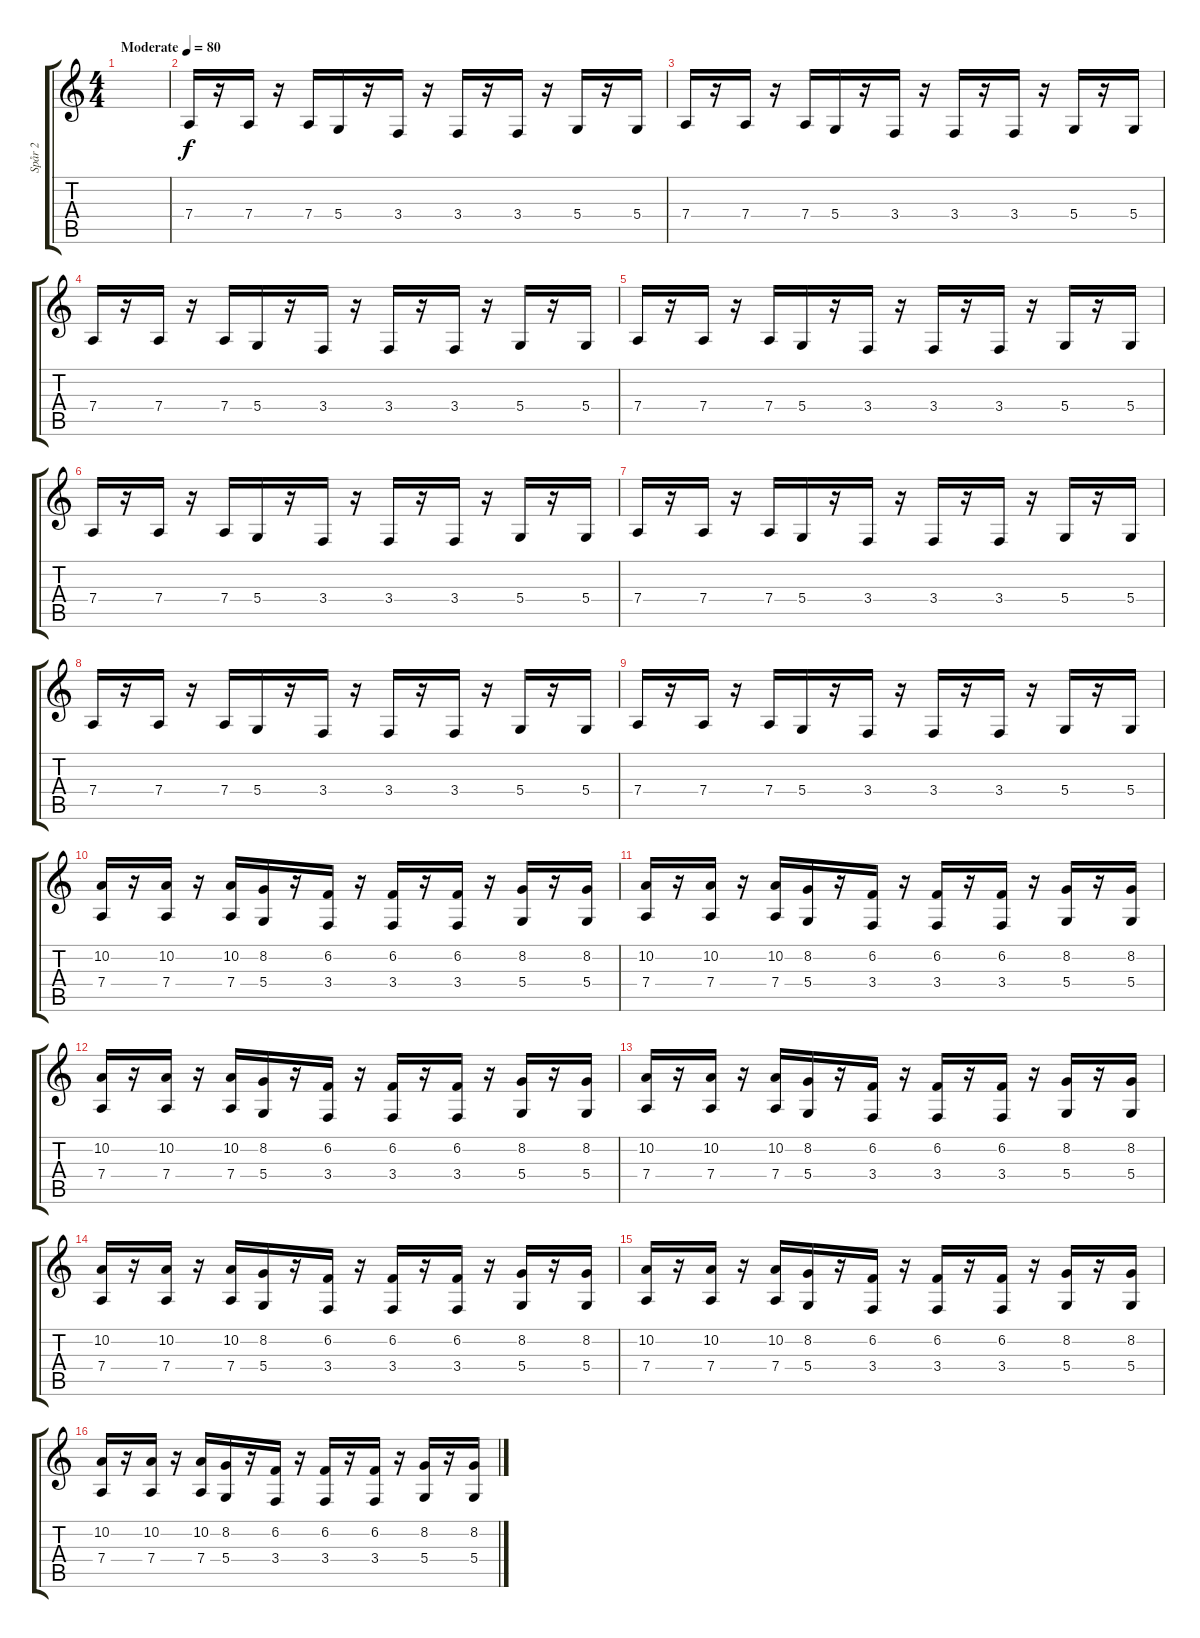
\track ("Spår 2" "Spår 2") {instrument lead2sawtooth}
\staff {score tabs}
\tuning (E4 B3 G3 D3 A2 E2) {hide}
\ts (4 4)
\tempo (80 "Moderate")
\clef g2
\ks c
|
7.4.16 r.16 7.4.16 r.16 7.4.16 5.4.16 r.16 3.4.16 r.16 3.4.16 r.16 3.4.16 r.16 5.4.16 r.16 5.4.16 |
7.4.16 r.16 7.4.16 r.16 7.4.16 5.4.16 r.16 3.4.16 r.16 3.4.16 r.16 3.4.16 r.16 5.4.16 r.16 5.4.16 |
7.4.16 r.16 7.4.16 r.16 7.4.16 5.4.16 r.16 3.4.16 r.16 3.4.16 r.16 3.4.16 r.16 5.4.16 r.16 5.4.16 |
7.4.16 r.16 7.4.16 r.16 7.4.16 5.4.16 r.16 3.4.16 r.16 3.4.16 r.16 3.4.16 r.16 5.4.16 r.16 5.4.16 |
7.4.16 r.16 7.4.16 r.16 7.4.16 5.4.16 r.16 3.4.16 r.16 3.4.16 r.16 3.4.16 r.16 5.4.16 r.16 5.4.16 |
7.4.16 r.16 7.4.16 r.16 7.4.16 5.4.16 r.16 3.4.16 r.16 3.4.16 r.16 3.4.16 r.16 5.4.16 r.16 5.4.16 |
7.4.16 r.16 7.4.16 r.16 7.4.16 5.4.16 r.16 3.4.16 r.16 3.4.16 r.16 3.4.16 r.16 5.4.16 r.16 5.4.16 |
7.4.16 r.16 7.4.16 r.16 7.4.16 5.4.16 r.16 3.4.16 r.16 3.4.16 r.16 3.4.16 r.16 5.4.16 r.16 5.4.16 |
(10.2 7.4).16 r.16 (10.2 7.4).16 r.16 (10.2 7.4).16 (8.2 5.4).16 r.16 (6.2 3.4).16 r.16 (6.2 3.4).16 r.16 (6.2 3.4).16 r.16 (8.2 5.4).16 r.16 (8.2 5.4).16 |
(10.2 7.4).16 r.16 (10.2 7.4).16 r.16 (10.2 7.4).16 (8.2 5.4).16 r.16 (6.2 3.4).16 r.16 (6.2 3.4).16 r.16 (6.2 3.4).16 r.16 (8.2 5.4).16 r.16 (8.2 5.4).16 |
(10.2 7.4).16 r.16 (10.2 7.4).16 r.16 (10.2 7.4).16 (8.2 5.4).16 r.16 (6.2 3.4).16 r.16 (6.2 3.4).16 r.16 (6.2 3.4).16 r.16 (8.2 5.4).16 r.16 (8.2 5.4).16 |
(10.2 7.4).16 r.16 (10.2 7.4).16 r.16 (10.2 7.4).16 (8.2 5.4).16 r.16 (6.2 3.4).16 r.16 (6.2 3.4).16 r.16 (6.2 3.4).16 r.16 (8.2 5.4).16 r.16 (8.2 5.4).16 |
(10.2 7.4).16 r.16 (10.2 7.4).16 r.16 (10.2 7.4).16 (8.2 5.4).16 r.16 (6.2 3.4).16 r.16 (6.2 3.4).16 r.16 (6.2 3.4).16 r.16 (8.2 5.4).16 r.16 (8.2 5.4).16 |
(10.2 7.4).16 r.16 (10.2 7.4).16 r.16 (10.2 7.4).16 (8.2 5.4).16 r.16 (6.2 3.4).16 r.16 (6.2 3.4).16 r.16 (6.2 3.4).16 r.16 (8.2 5.4).16 r.16 (8.2 5.4).16 |
(10.2 7.4).16 r.16 (10.2 7.4).16 r.16 (10.2 7.4).16 (8.2 5.4).16 r.16 (6.2 3.4).16 r.16 (6.2 3.4).16 r.16 (6.2 3.4).16 r.16 (8.2 5.4).16 r.16 (8.2 5.4).16
